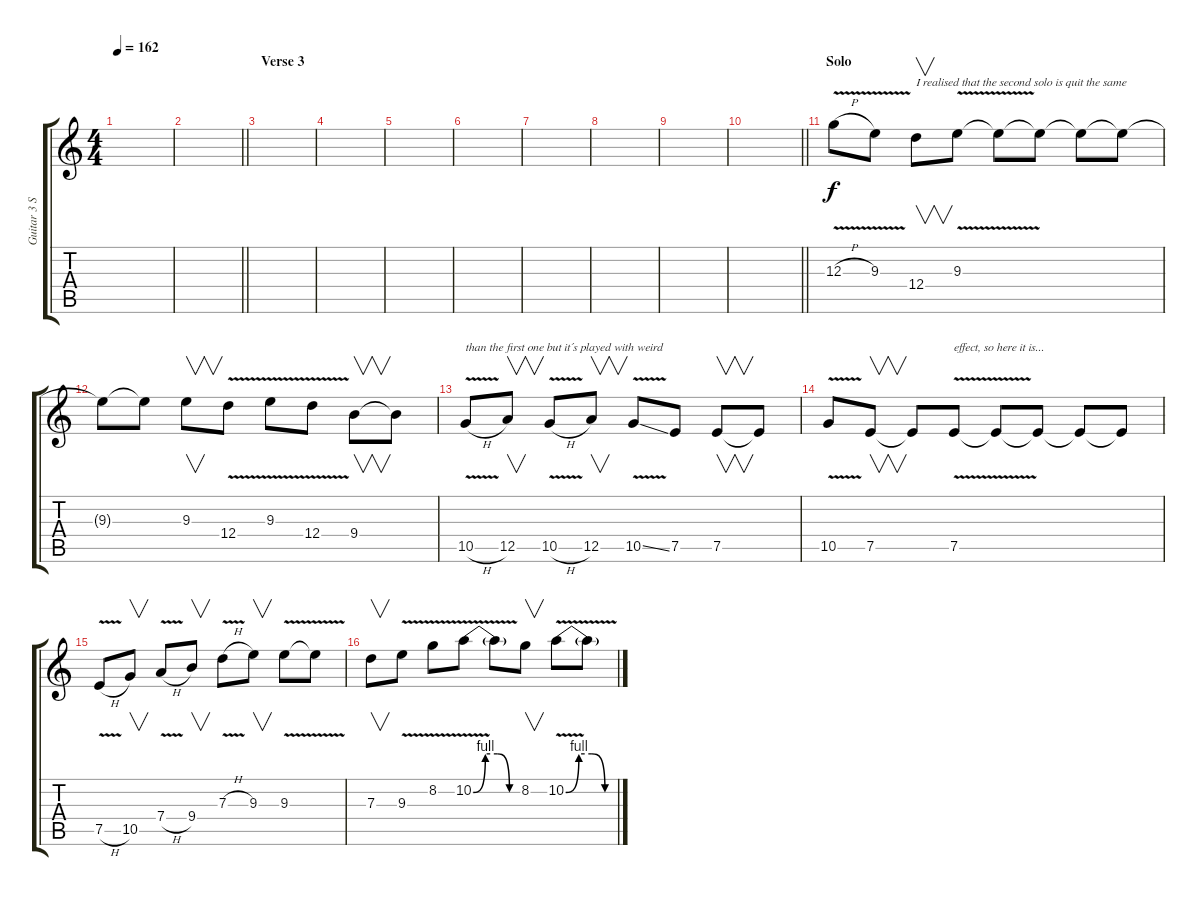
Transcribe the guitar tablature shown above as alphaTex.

\track ("Guitar 3 Solo Overdub" "Guitar 3 S") {instrument distortionguitar}
\staff {score tabs}
\tuning (E4 B3 G3 D3 A2 E2) {hide}
\ts (4 4)
\tempo 162
\clef g2
\ks c
|
\barLineRight lightlight
|
\section ("" "Verse 3")
|
|
|
|
|
|
|
\barLineRight lightlight
|
\section ("" "Solo")
12.3{v h}.8 9.3{v}.8 12.4.8{v txt "I realised that the second solo is quit the same"} 9.3{v}.8 9.3{t}.8 9.3{t}.8 9.3{t}.8 9.3{t}.8 |
9.3{t}.8 9.3{t}.8 9.3.8{v} 12.4{v}.8 9.3{v}.8 12.4{v}.8 9.4.8{v} 9.4{t}.8 |
10.5{v h}.8{txt "than the first one but it´s played with weird"} 12.5.8{v} 10.5{v h}.8 12.5.8{v} 10.5{v ss}.8 7.5.8 7.5.8{v} 7.5{t}.8 |
10.5{v}.8 7.5.8{v} 7.5{t}.8 7.5{v}.8{txt "effect, so here it is..."} 7.5{t}.8 7.5{t}.8 7.5{t}.8 7.5{t}.8 |
7.5{v h}.8 10.5.8{v} 7.4{v h}.8 9.4.8{v} 7.3{v h}.8 9.3.8{v} 9.3{v}.8 9.3{t}.8 |
7.3.8{v} 9.3{v}.8 8.2{v}.8 10.2{be (custom 0 0 15 4 30 4 45 0 60 0) v}.8 10.2{t}.8 8.2.8{v} 10.2{be (custom 0 0 15 4 30 4 45 0 60 0) v}.8 10.2{t}.8
